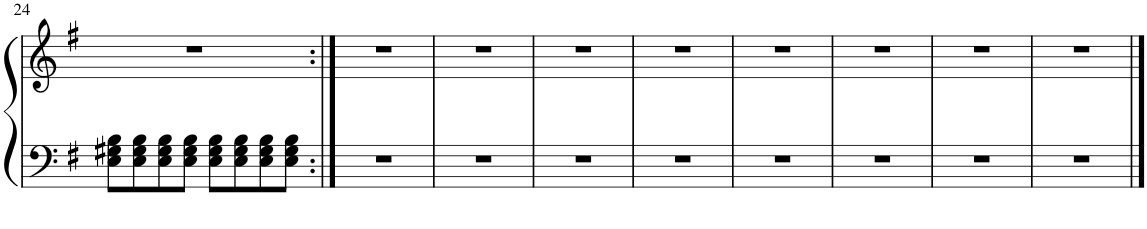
**kern	**kern
*part1	*part1
*staff2	*staff1
*I"Piano	*
*I'Pno.	*
!!LO:PB:g=z
*clefF4	*clefG2
*k[f#]	*k[f#]
*M4/4	*M4/4
=24	=24
8E\ 8G#X\ 8B\L	1r
8E\ 8G#\ 8B\	.
8E\ 8G#\ 8B\	.
8E\ 8G#\ 8B\J	.
8E\ 8G#\ 8B\L	.
8E\ 8G#\ 8B\	.
8E\ 8G#\ 8B\	.
8E\ 8G#\ 8B\J	.
=25:|!	=25:|!
1r	1r
=26	=26
1r	1r
=27	=27
1r	1r
=28	=28
1r	1r
=29	=29
1r	1r
=30	=30
1r	1r
=31	=31
1r	1r
=32	=32
1r	1r
==	==
*-	*-
